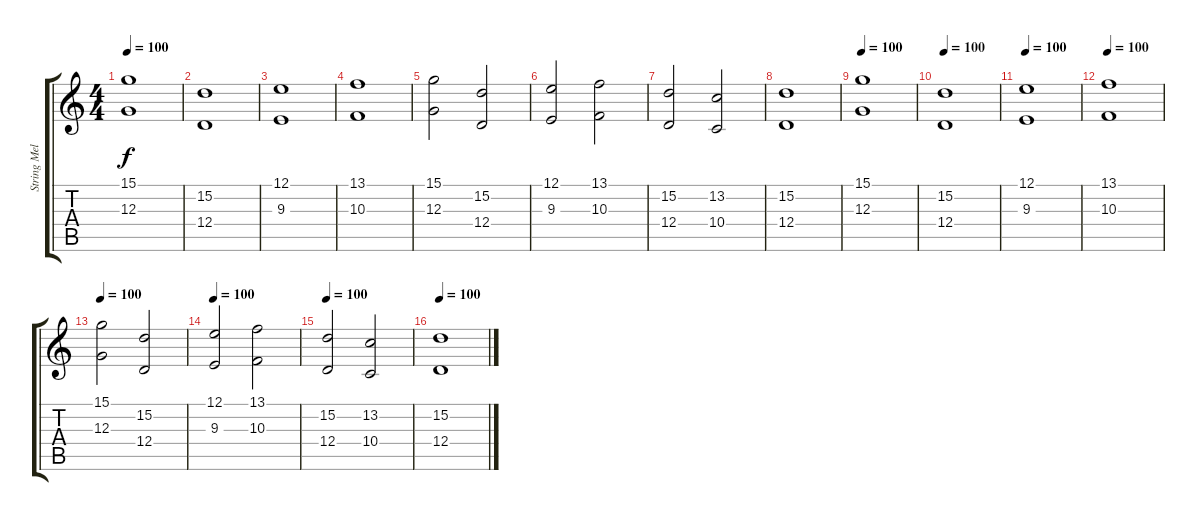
\track ("String Melody" "String Mel") {instrument stringensemble1}
\staff {score tabs}
\tuning (E4 B3 G3 D3 A2 E2) {hide}
\ts (4 4)
\tempo 100
\tempo 120
\tempo 100
\clef g2
\ks c
(15.1 12.3).1{dy f instrument stringensemble1} |
(15.2 12.4).1 |
(12.1 9.3).1 |
(13.1 10.3).1 |
(15.1 12.3).2 (15.2 12.4).2 |
(12.1 9.3).2 (13.1 10.3).2 |
(15.2 12.4).2 (13.2 10.4).2 |
(15.2 12.4).1 |
\section ("" "")
\tempo 100
(15.1 12.3).1 |
\tempo 100
(15.2 12.4).1 |
\tempo 100
(12.1 9.3).1 |
\tempo 100
(13.1 10.3).1 |
\tempo 100
(15.1 12.3).2 (15.2 12.4).2 |
\tempo 100
(12.1 9.3).2 (13.1 10.3).2 |
\tempo 100
(15.2 12.4).2 (13.2 10.4).2 |
\tempo 100
(15.2 12.4).1
